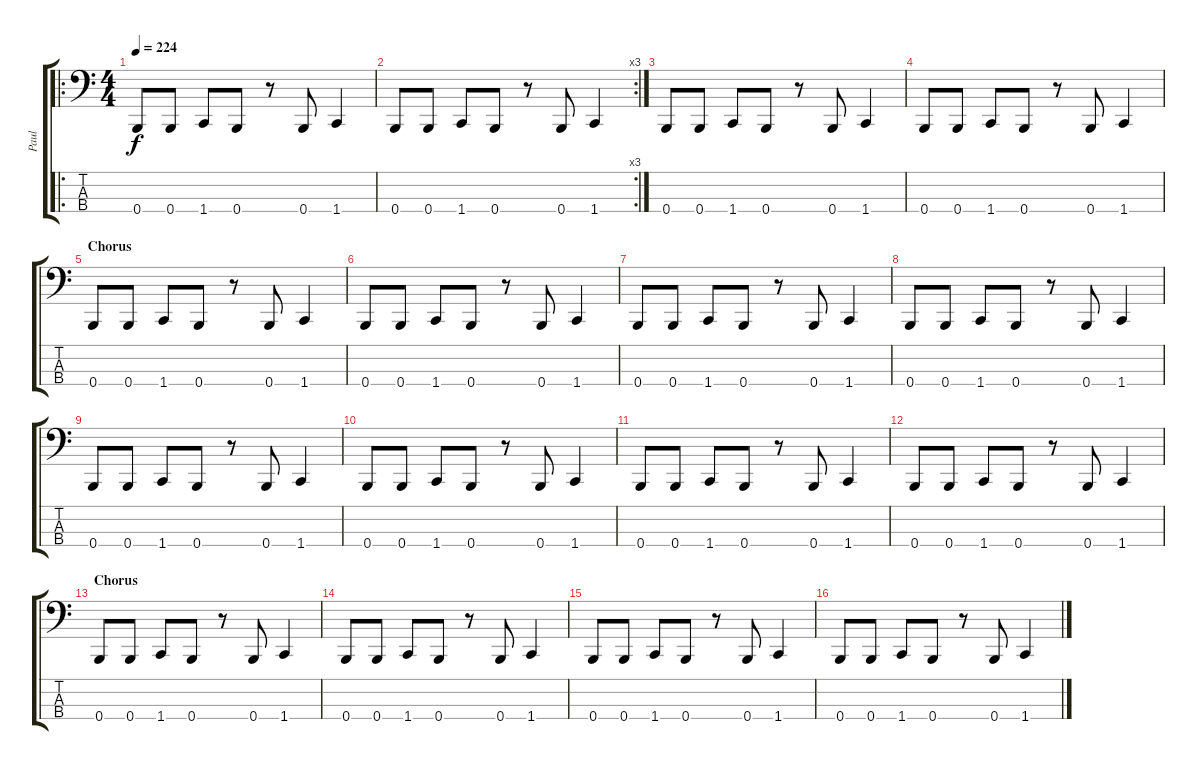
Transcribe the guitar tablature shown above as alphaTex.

\track ("Paul" "Paul") {instrument electricbasspick}
\staff {score tabs}
\tuning (E2 B1 Gb1 B0) {hide}
\ro
\ts (4 4)
\tempo 224
\clef f4
\ks c
0.4.8{dy f} 0.4.8 1.4.8 0.4.8 r.8 0.4.8 1.4.4 |
\rc 3
0.4.8 0.4.8 1.4.8 0.4.8 r.8 0.4.8 1.4.4 |
0.4.8 0.4.8 1.4.8 0.4.8 r.8 0.4.8 1.4.4 |
0.4.8 0.4.8 1.4.8 0.4.8 r.8 0.4.8 1.4.4 |
\section ("" "Chorus")
0.4.8 0.4.8 1.4.8 0.4.8 r.8 0.4.8 1.4.4 |
0.4.8 0.4.8 1.4.8 0.4.8 r.8 0.4.8 1.4.4 |
0.4.8 0.4.8 1.4.8 0.4.8 r.8 0.4.8 1.4.4 |
0.4.8 0.4.8 1.4.8 0.4.8 r.8 0.4.8 1.4.4 |
0.4.8 0.4.8 1.4.8 0.4.8 r.8 0.4.8 1.4.4 |
0.4.8 0.4.8 1.4.8 0.4.8 r.8 0.4.8 1.4.4 |
0.4.8 0.4.8 1.4.8 0.4.8 r.8 0.4.8 1.4.4 |
0.4.8 0.4.8 1.4.8 0.4.8 r.8 0.4.8 1.4.4 |
\section ("" "Chorus")
0.4.8 0.4.8 1.4.8 0.4.8 r.8 0.4.8 1.4.4 |
0.4.8 0.4.8 1.4.8 0.4.8 r.8 0.4.8 1.4.4 |
0.4.8 0.4.8 1.4.8 0.4.8 r.8 0.4.8 1.4.4 |
0.4.8 0.4.8 1.4.8 0.4.8 r.8 0.4.8 1.4.4
